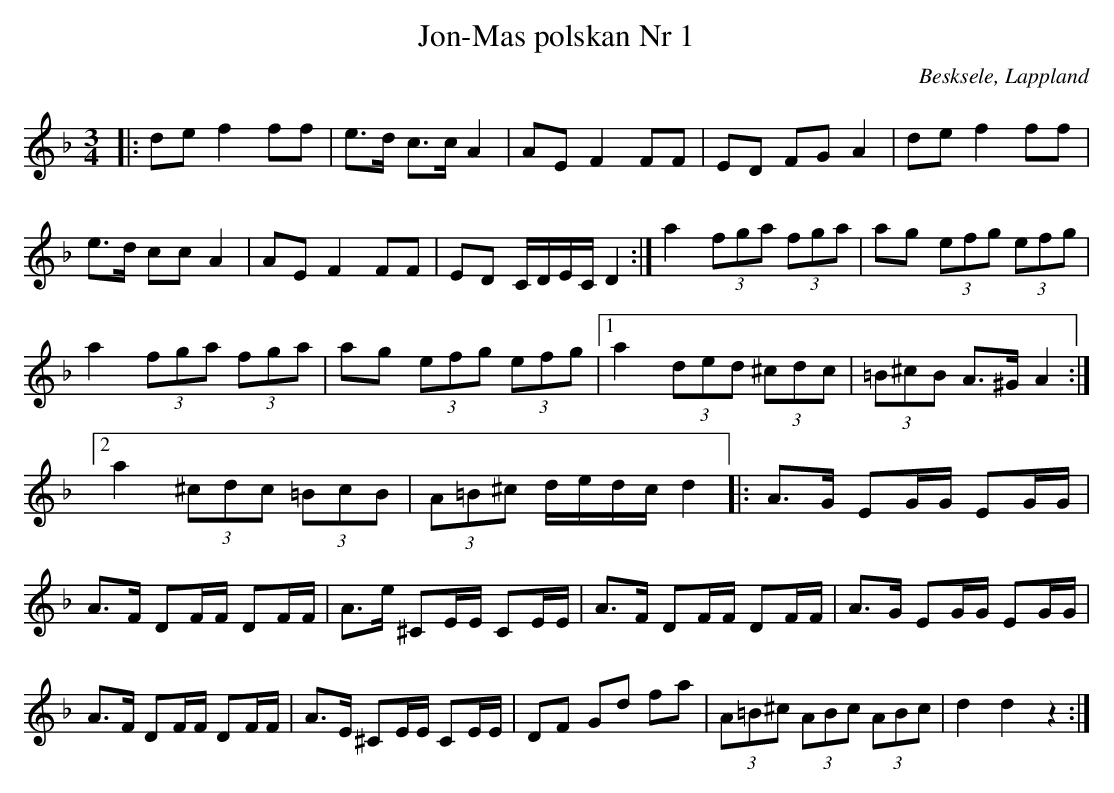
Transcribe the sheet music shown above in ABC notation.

X:1
T:Jon-Mas polskan Nr 1
O: Besksele, Lappland
M:3/4
L:1/16
K:Dm
|: d2e2 f4 f2f2 | e3d c3c A4 | A2E2 F4 F2F2 | E2D2 F2G2 A4 | d2e2 f4 f2f2 | e3d c2c2 A4 | A2E2 F4 F2F2 | E2D2 CDEC D4 :|] a4 (3f2g2a2 (3f2g2a2 | a2g2 (3e2f2g2 (3e2f2g2 | a4 (3f2g2a2 (3f2g2a2 | a2g2 (3e2f2g2 (3e2f2g2 |1 a4 (3d2e2d2 (3^c2d2c2 | (3=B2^c2B2 A3^G A4 :|2 a4 (3^c2d2c2 (3=B2c2B2 | (3A2=B2^c2 dedc d4 |: A3G E2GG E2GG | A3F D2FF D2FF | A3e ^C2EE C2EE | A3F D2FF D2FF | A3G E2GG E2GG | A3F D2FF D2FF | A3E ^C2EE C2EE  | D2F2 G2d2 f2a2 | (3A2=B2^c2 (3A2B2c2 (3A2B2c2 | d4 d4 z4 :|
